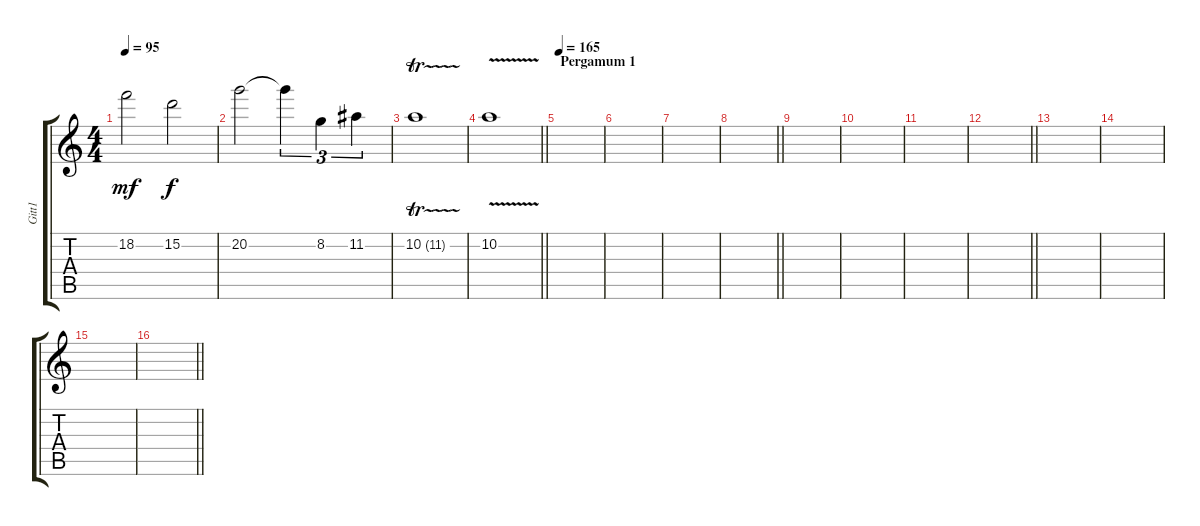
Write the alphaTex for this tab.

\track ("Gitt1" "Gitt1") {instrument overdrivenguitar}
\staff {score tabs}
\tuning (E4 B3 G3 D3 A2 D2) {hide}
\ts (4 4)
\tempo 95
\clef g2
\ks c
18.2.2{dy mf} 15.2.2{dy f} |
20.2.2 20.2{t}.4{tu (3 2)} 8.2.4{tu (3 2)} 11.2.4{tu (3 2)} |
10.2{tr (11 16)}.1 |
\barLineRight lightlight
10.2{v}.1 |
\section ("" "Pergamum 1")
\tempo 165
|
|
|
\barLineRight lightlight
|
\section ("" "")
|
|
|
\barLineRight lightlight
|
\section ("" "")
|
|
|
\barLineRight lightlight
